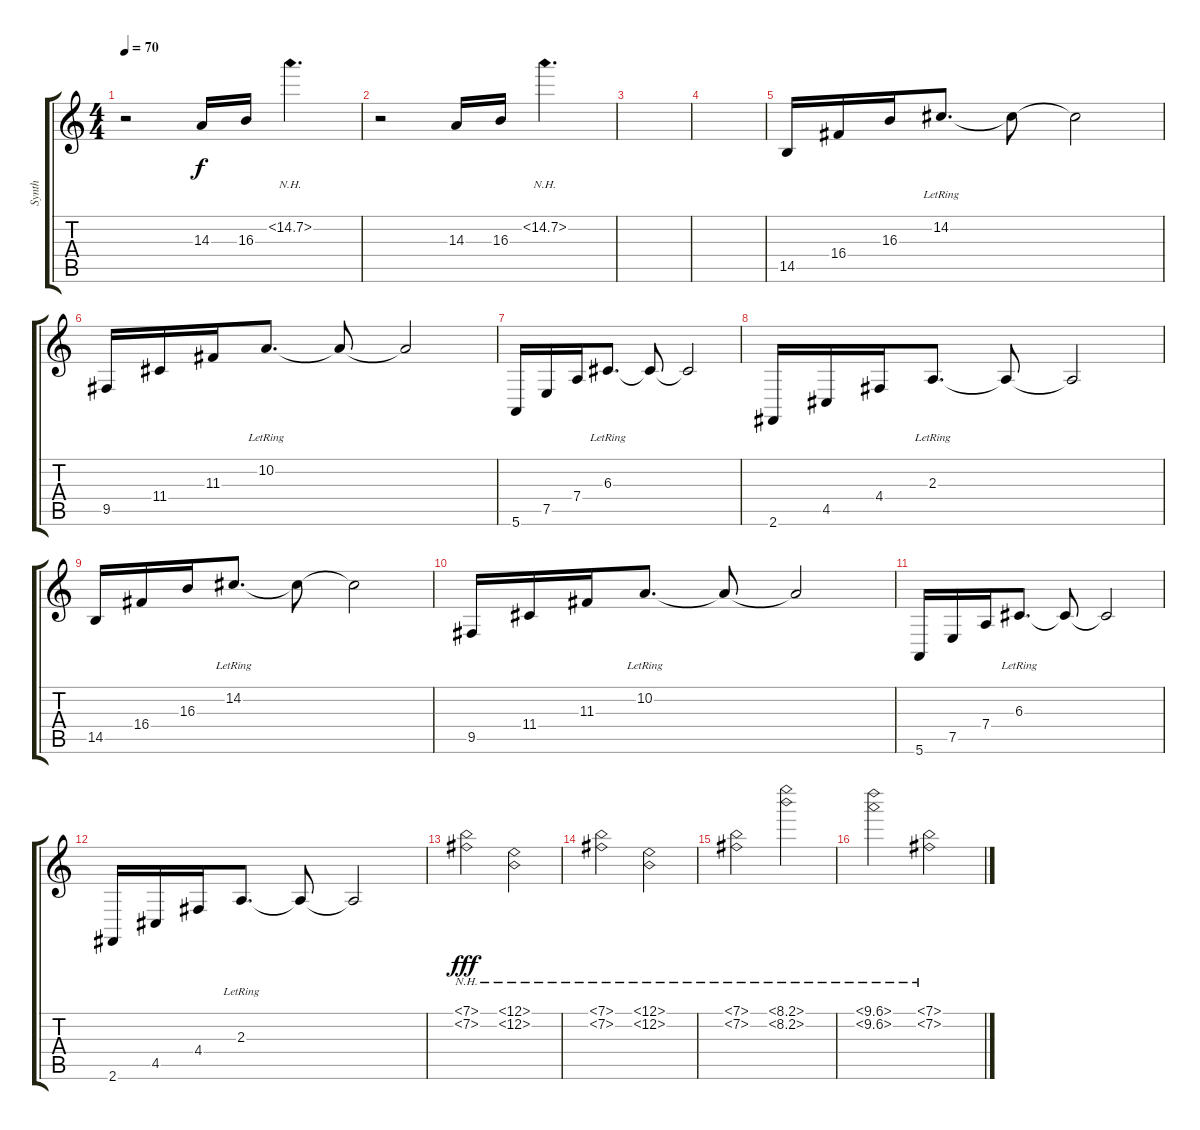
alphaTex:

\track ("Synth" "Synth") {instrument fx3crystal}
\staff {score tabs}
\tuning (E4 B3 G3 D3 A2 E2) {hide}
\ts (4 4)
\tempo 70
\clef g2
\ks c
r.2{dy f volume 11 instrument pad1newage} 14.3.16 16.3.16 15.2{nh}.4{d} |
r.2 14.3.16 16.3.16 15.2{nh}.4{d} |
|
|
14.5.16{volume 16 instrument marimba} 16.4.16 16.3.16 14.2{lr}.8{d} 14.2{t}.8 14.2{t}.2 |
9.5.16 11.4.16 11.3.16 10.2{lr}.8{d} 10.2{t}.8 10.2{t}.2 |
5.6.16 7.5.16 7.4.16 6.3{lr}.8{d} 6.3{t}.8 6.3{t}.2 |
2.6.16 4.5.16 4.4.16 2.3{lr}.8{d} 2.3{t}.8 2.3{t}.2 |
14.5.16{volume 16 instrument marimba} 16.4.16 16.3.16 14.2{lr}.8{d} 14.2{t}.8 14.2{t}.2 |
9.5.16 11.4.16 11.3.16 10.2{lr}.8{d} 10.2{t}.8 10.2{t}.2 |
5.6.16 7.5.16 7.4.16 6.3{lr}.8{d} 6.3{t}.8 6.3{t}.2 |
2.6.16 4.5.16 4.4.16 2.3{lr}.8{d} 2.3{t}.8 2.3{t}.2 |
(7.1{nh} 7.2{nh}).2{dy fff volume 9 instrument churchorgan} (0.1{nh} 0.2{nh}).2 |
(7.1{nh} 7.2{nh}).2 (0.1{nh} 0.2{nh}).2 |
(7.1{nh} 7.2{nh}).2 (8.1{nh} 8.2{nh}).2 |
(10.1{nh} 10.2{nh}).2 (7.1{nh} 7.2{nh}).2
